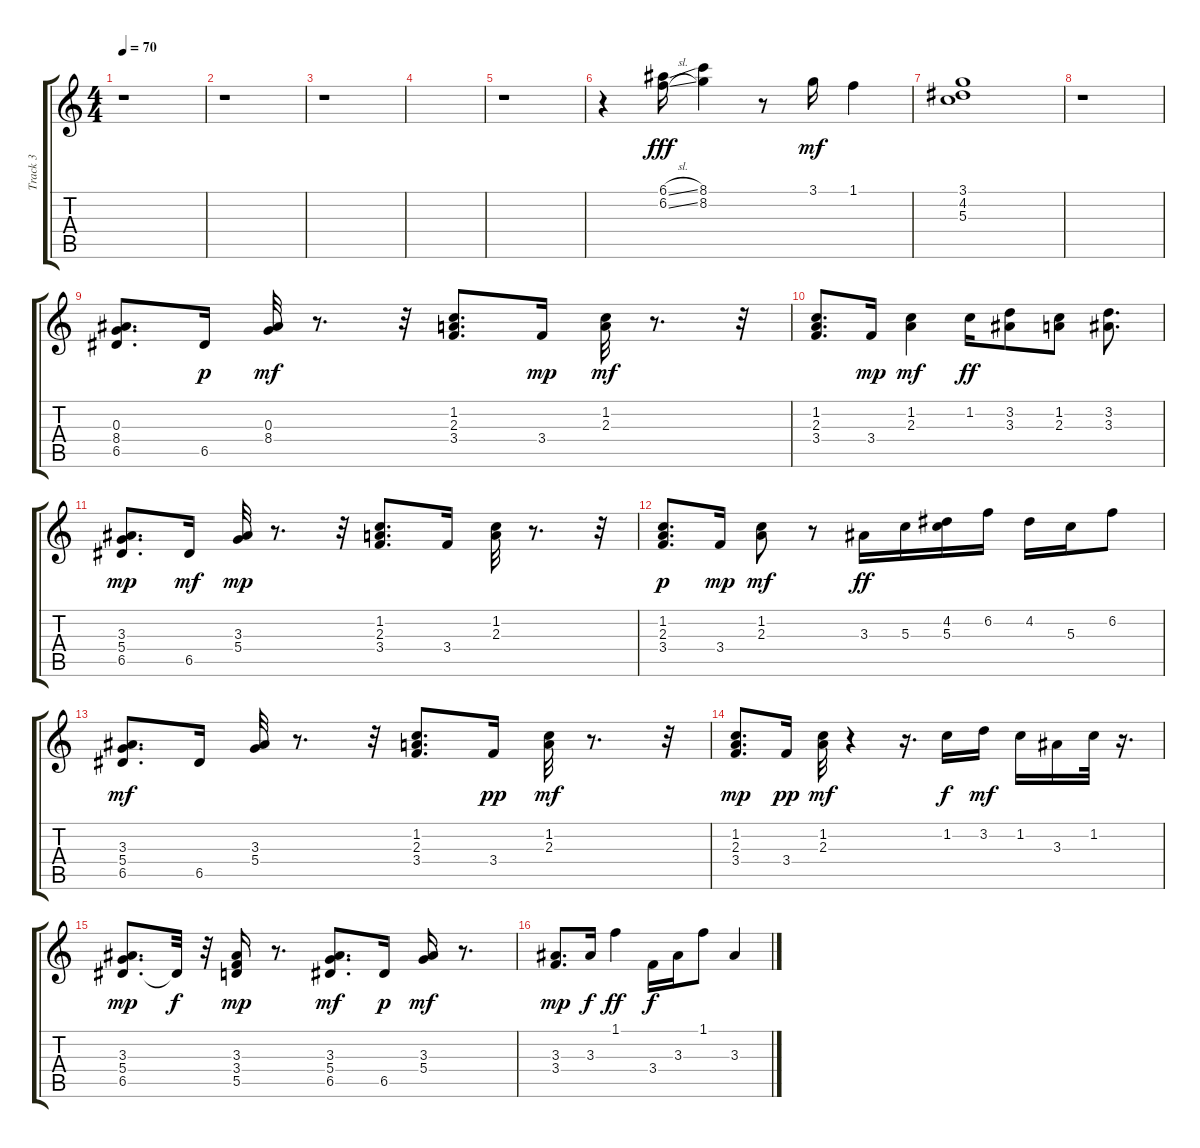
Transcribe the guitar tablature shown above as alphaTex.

\track ("Track 3" "Track 3") {instrument electricguitarclean}
\staff {score tabs}
\tuning (E4 B3 G3 D3 A2 E2) {hide}
\ts (4 4)
\tempo 70
\clef g2
\ks c
r.1{dy f} |
r.1 |
r.1 |
|
r.1 |
r.4 (6.1{sl} 6.2{sl}).16{dy fff} (8.1 8.2).4 r.8 3.1.16{dy mf} 1.1.4 |
(3.1 4.2 5.3).1 |
r.1 |
(0.3 8.4 6.5).8{d} 6.5.16{dy p} (0.3 8.4).32{dy mf} r.8{d} r.32 (1.2 2.3 3.4).8{d} 3.4.16{dy mp} (1.2 2.3).32{dy mf} r.8{d} r.32 |
(1.2 2.3 3.4).8{d} 3.4.16{dy mp} (1.2 2.3).4{dy mf} 1.2.16{dy ff} (3.2 3.3).8 (1.2 2.3).8 (3.2 3.3).8{d} |
(3.3 5.4 6.5).8{d dy mp} 6.5.16{dy mf} (3.3 5.4).32{dy mp} r.8{d} r.32 (1.2 2.3 3.4).8{d} 3.4.16 (1.2 2.3).32 r.8{d} r.32 |
(1.2 2.3 3.4).8{d dy p} 3.4.16{dy mp} (1.2 2.3).8{dy mf} r.8 3.3.16{dy ff} 5.3.16 (4.2 5.3).16 6.2.16 4.2.16 5.3.16 6.2.8 |
(3.3 5.4 6.5).8{d dy mf} 6.5.16 (3.3 5.4).32 r.8{d} r.32 (1.2 2.3 3.4).8{d} 3.4.16{dy pp} (1.2 2.3).32{dy mf} r.8{d} r.32 |
(1.2 2.3 3.4).8{d dy mp} 3.4.16{dy pp} (1.2 2.3).32{dy mf} r.4 r.16{d} 1.2.16{dy f} 3.2.16{dy mf} 1.2.16 3.3.16 1.2.32 r.16{d} |
(3.3 5.4 6.5).8{d dy mp} 6.5{t}.32{dy f} r.32 (3.3 3.4 5.5).16{dy mp} r.8{d} (3.3 5.4 6.5).8{d dy mf} 6.5.16{dy p} (3.3 5.4).16{dy mf} r.8{d} |
(3.3 3.4).8{d dy mp} 3.3.16{dy f} 1.1.4{dy ff} 3.4.16{dy f} 3.3.16 1.1.8 3.3.4
